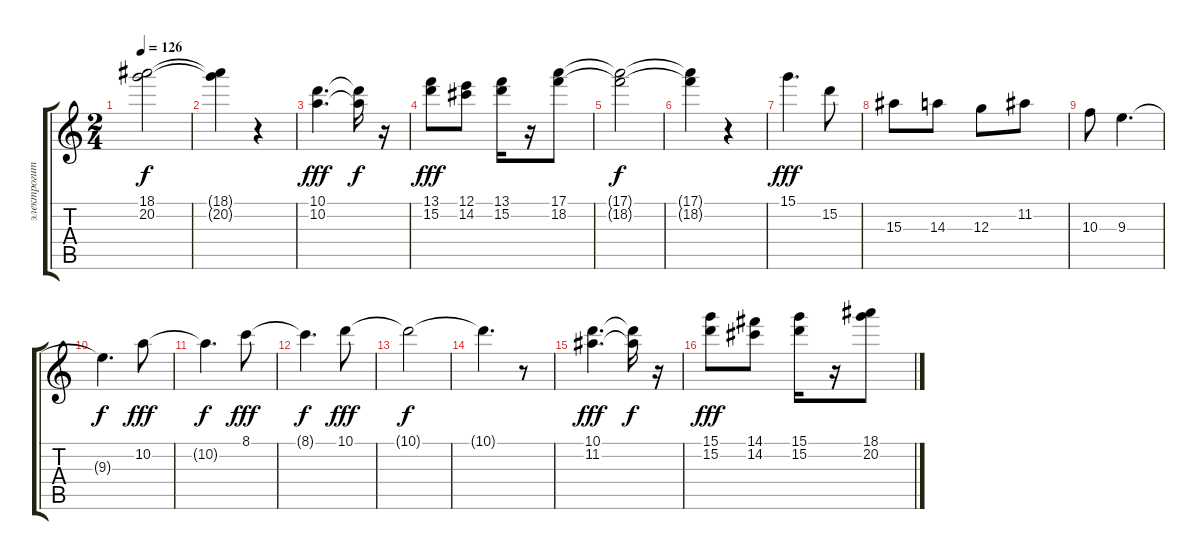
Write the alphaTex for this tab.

\track ("электрогитара 2" "электрогит") {instrument overdrivenguitar}
\staff {score tabs}
\tuning (E4 B3 G3 D3 A2 E2) {hide}
\ts (2 4)
\tempo 126
\clef g2
\ks c
(18.1{t} 20.2{t}).2{dy f} |
(18.1{t} 20.2{t}).4 r.4 |
(10.1 10.2).4{d dy fff} (10.1{t} 10.2{t}).16{dy f} r.16 |
(13.1 15.2).8{dy fff} (12.1 14.2).8 (13.1 15.2).16 r.16 (17.1 18.2).8 |
(17.1{t} 18.2{t}).2{dy f} |
(17.1{t} 18.2{t}).4 r.4 |
15.1.4{d dy fff} 15.2.8 |
15.3.8 14.3.8 12.3.8 11.2.8 |
10.3.8 9.3.4{d} |
9.3{t}.4{d dy f} 10.2.8{dy fff} |
10.2{t}.4{d dy f} 8.1.8{dy fff} |
8.1{t}.4{d dy f} 10.1.8{dy fff} |
10.1{t}.2{dy f} |
10.1{t}.4{d} r.8 |
(10.1 11.2).4{d dy fff} (10.1{t} 11.2{t}).16{dy f} r.16 |
(15.1 15.2).8{dy fff} (14.1 14.2).8 (15.1 15.2).16 r.16 (18.1 20.2).8
